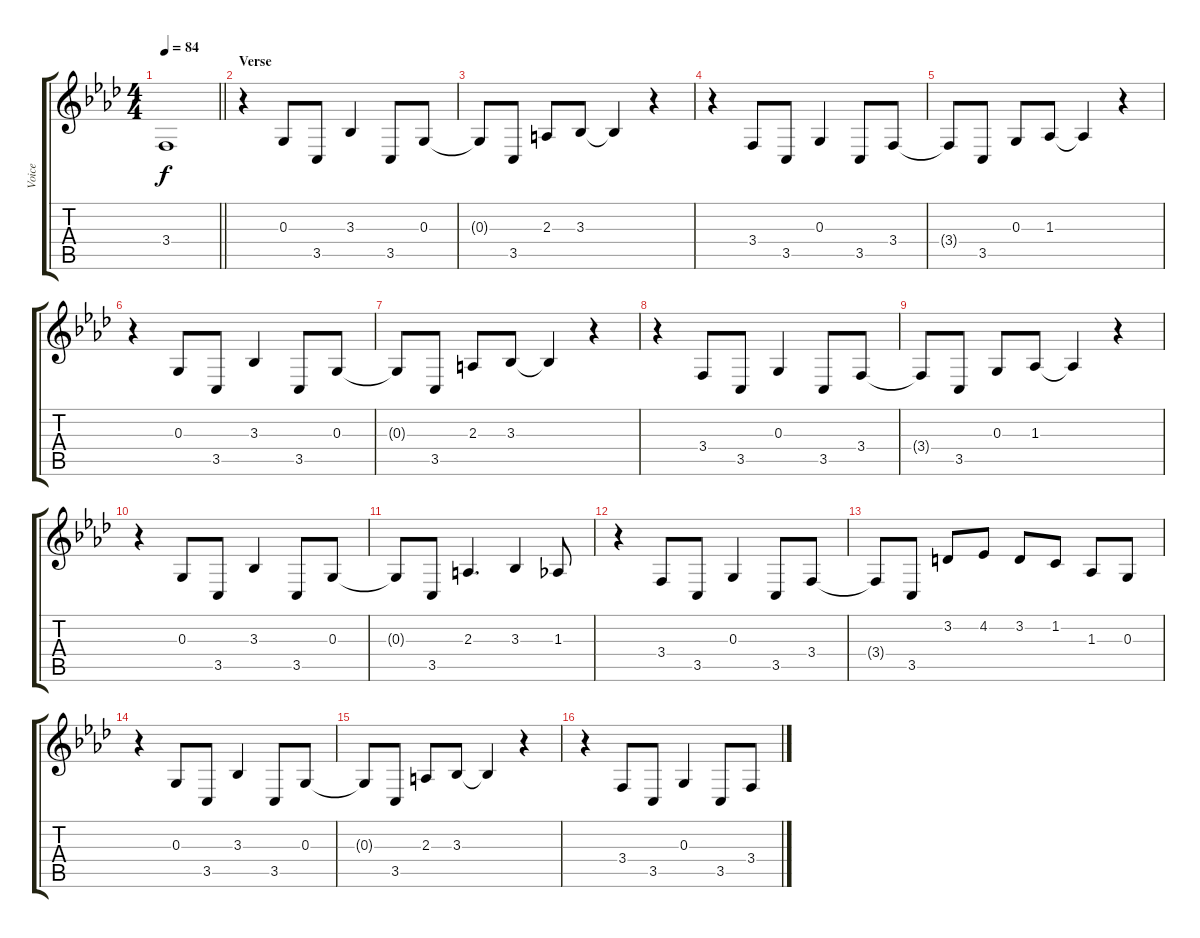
\track ("Voice" "Voice") {instrument vibraphone}
\staff {score tabs}
\tuning (E4 B3 G3 D3 A2 E2) {hide}
\ts (4 4)
\tempo 84
\clef g2
\barLineRight lightlight
\ks ab
3.4{t}.1{dy f} |
\section ("" "Verse")
r.4 0.3.8 3.5.8 3.3.4 3.5.8 0.3.8 |
0.3{t}.8 3.5.8 2.3.8 3.3.8 3.3{t}.4 r.4 |
r.4 3.4.8 3.5.8 0.3.4 3.5.8 3.4.8 |
3.4{t}.8 3.5.8 0.3.8 1.3.8 1.3{t}.4 r.4 |
r.4 0.3.8 3.5.8 3.3.4 3.5.8 0.3.8 |
0.3{t}.8 3.5.8 2.3.8 3.3.8 3.3{t}.4 r.4 |
r.4 3.4.8 3.5.8 0.3.4 3.5.8 3.4.8 |
3.4{t}.8 3.5.8 0.3.8 1.3.8 1.3{t}.4 r.4 |
r.4 0.3.8 3.5.8 3.3.4 3.5.8 0.3.8 |
0.3{t}.8 3.5.8 2.3.4{d} 3.3.4 1.3.8 |
r.4 3.4.8 3.5.8 0.3.4 3.5.8 3.4.8 |
3.4{t}.8 3.5.8 3.2.8 4.2.8 3.2.8 1.2.8 1.3.8 0.3.8 |
r.4 0.3.8 3.5.8 3.3.4 3.5.8 0.3.8 |
0.3{t}.8 3.5.8 2.3.8 3.3.8 3.3{t}.4 r.4 |
r.4 3.4.8 3.5.8 0.3.4 3.5.8 3.4.8
